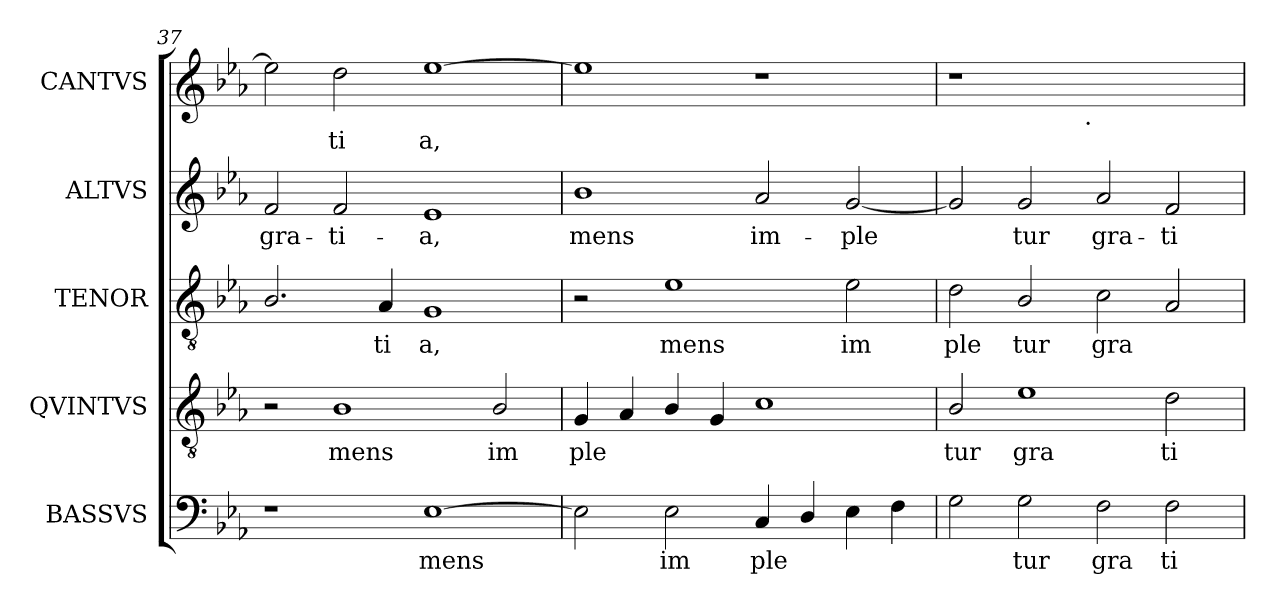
**kern	**text	**kern	**text	**kern	**text	**kern	**text	**kern	**text
*part5	*part5	*part4	*part4	*part3	*part3	*part2	*part2	*part1	*part1
*staff5	*staff5	*staff4	*staff4	*staff3	*staff3	*staff2	*staff2	*staff1	*staff1
*I"BASSVS	*	*I"QVINTVS	*	*I"TENOR	*	*I"ALTVS	*	*I"CANTVS	*
!!LO:PB:g=z
*clefF4	*	*clefGv2	*	*clefGv2	*	*clefG2	*	*clefG2	*
*k[b-e-a-]	*	*k[b-e-a-]	*	*k[b-e-a-]	*	*k[b-e-a-]	*	*k[b-e-a-]	*
*E-:	*	*E-:	*	*E-:	*	*E-:	*	*E-:	*
=37	=37	=37	=37	=37	=37	=37	=37	=37	=37
!	!	!	!	!	!LO:LY:b:cj	!	!LO:LY:b:cj	!	!LO:LY:b:cj
1r	.	2r	.	2.B-/	--	2f/	gra-	2ee-\]	.
!	!	!	!LO:LY:b:cj	!	!	!	!LO:LY:b:cj	!	!LO:LY:b:cj
.	.	1B-	mens	.	.	2f/	-ti-	2dd\	ti
!	!	!	!	!	!LO:LY:b:cj	!	!	!	!
.	.	.	.	4A-/	-ti	.	.	.	.
!	!LO:LY:b:cj	!	!	!	!LO:LY:b:cj	!	!LO:LY:b:cj	!	!LO:LY:b:cj
[>1E-	mens	.	.	1G	a,	1e-	-a,	[>1ee-	a,
!	!	!	!LO:LY:b:cj	!	!	!	!	!	!
.	.	2B-/	im	.	.	.	.	.	.
=38	=38	=38	=38	=38	=38	=38	=38	=38	=38
!	!LO:LY:b:cj	!	!LO:LY:b:cj	!	!	!	!LO:LY:b:cj	!	!LO:LY:b:cj
2E-\]	.	4G/	ple	2r	.	1b-	mens	1ee-]	.
!	!	!	!LO:LY:b:cj	!	!	!	!	!	!
.	.	4A-/	.	.	.	.	.	.	.
!	!LO:LY:b:cj	!	!LO:LY:b:cj	!	!LO:LY:b:cj	!	!	!	!
2E-\	im	4B-/	.	1e-	mens	.	.	.	.
!	!	!	!LO:LY:b:cj	!	!	!	!	!	!
.	.	4G/	.	.	.	.	.	.	.
!	!LO:LY:b:cj	!	!LO:LY:b:cj	!	!	!	!LO:LY:b:cj	!	!
4C/	ple	1c	.	.	.	2a-/	im-	1r	.
!	!LO:LY:b:cj	!	!	!	!	!	!	!	!
4D/	.	.	.	.	.	.	.	.	.
!	!LO:LY:b:cj	!	!	!	!LO:LY:b:cj	!	!LO:LY:b:cj	!	!
4E-\	.	.	.	2e-\	im	[<2g/	-ple-	.	.
!	!LO:LY:b:cj	!	!	!	!	!	!	!	!
4F\	.	.	.	.	.	.	.	.	.
=39	=39	=39	=39	=39	=39	=39	=39	=39	=39
!	!LO:LY:b:cj	!	!LO:LY:b:cj	!	!LO:LY:b:cj	!	!LO:LY:b:cj	!	!
*	*	*	*	*	*	*	*	*^	*
2G\	.	2B-/	tur	2d\	ple	2g/]	--	1r	2ryy	.
!	!LO:LY:b:cj	!	!LO:LY:b:cj	!	!LO:LY:b:cj	!	!LO:LY:b:cj	!	!	!
2G\	tur	1e-	gra	2B-/	tur	2g/	-tur	.	4...ryy	.
!	!	!	!	!	!	!	!	!	!LO:TX:b:t=.	!
.	.	.	.	.	.	.	.	.	1ryy	.
!	!LO:LY:b:cj	!	!	!	!LO:LY:b:cj	!	!LO:LY:b:cj	!	!	!
2F\	gra	.	.	2c\	gra	2a-/	gra-	1ryy	.	.
!	!LO:LY:b:cj	!	!LO:LY:b:cj	!	!LO:LY:b:cj	!	!LO:LY:b:cj	!	!	!
2F\	ti	2d\	ti	2A-/	.	2f/	-ti-	.	.	.
.	.	.	.	.	.	.	.	.	32ryy	.
*	*	*	*	*	*	*	*	*v	*v	*
=	=	=	=	=	=	=	=	=	=
*-	*-	*-	*-	*-	*-	*-	*-	*-	*-
